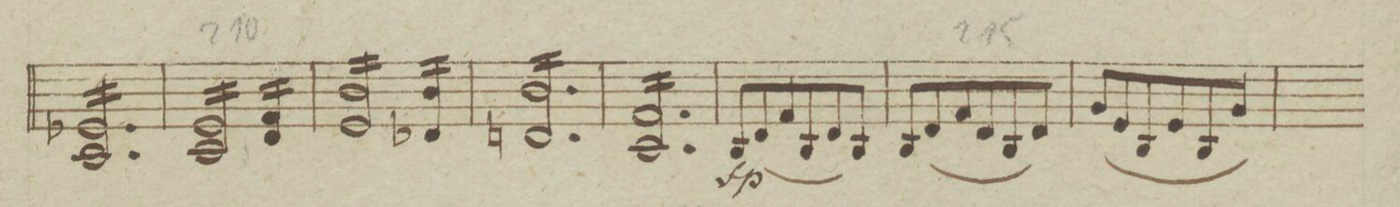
**kern	**dynam
*I"Violino Secondo.	*
*clefG2	*
*k[b-e-]	*
*met(c)	*
*M3/4	*
16e-XLL 16c/	.
16e- 16c/	.
16e- 16c/	.
16e- 16c/	.
16e- 16c/	.
16e- 16c/	.
16e- 16c/	.
16e-JJ 16c/	.
16e-LL 16c/	.
16e- 16c/	.
16e- 16c/	.
16e-JJ 16c/	.
=211	=211
16e-LL 16c/	.
16e- 16c/	.
16e- 16c/	.
16e- 16c/	.
16e- 16c/	.
16e- 16c/	.
16e- 16c/	.
16e-JJ 16c/	.
16fLL 16d/	.
16f 16d/	.
16f 16d/	.
16fJJ 16d/	.
=212	=212
16b-LL 16e-/	.
16b- 16e-/	.
16b- 16e-/	.
16b- 16e-/	.
16b- 16e-/	.
16b- 16e-/	.
16b- 16e-/	.
16b-JJ 16e-/	.
16b-LL 16d-X/	.
16b- 16d-/	.
16b- 16d-/	.
16b-JJ 16d-/	.
=213	=213
16b-LL 16dn/	.
16b- 16d/	.
16b- 16d/	.
16b- 16d/	.
16b- 16d/	.
16b- 16d/	.
16b- 16d/	.
16b- 16d/	.
16b- 16d/	.
16b- 16d/	.
16b- 16d/	.
16b-JJ 16d/	.
=214	=214
16fLL 16c/	.
16f 16c/	.
16f 16c/	.
16f 16c/	.
16f 16c/	.
16f 16c/	.
16f 16c/	.
16f 16c/	.
16f 16c/	.
16f 16c/	.
16f 16c/	.
16fJJ 16c/	.
*Xtremolo	*
=215	=215
(8B-/L	fp
8d/	.
8f/	.
8B-/	.
8d/	.
8B-/J)	.
=216	=216
(8B-/L	.
8d/	.
8f/	.
8B-/	.
8d/	.
8B-/J)	.
=217	=217
(8g/L	.
8e-/	.
8B-/	.
8e-/	.
8B-/	.
8g/J)	.
=218	=218
*-	*-
